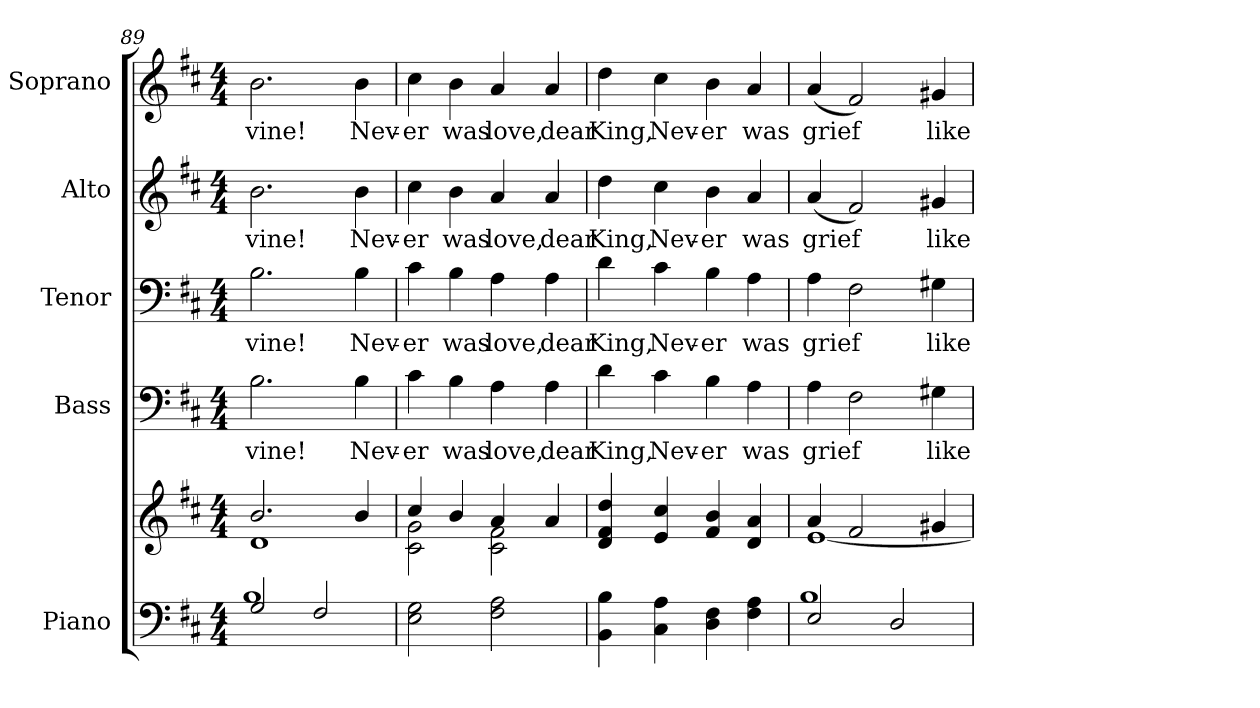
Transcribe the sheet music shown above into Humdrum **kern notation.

**kern	**kern	**kern	**text	**kern	**text	**kern	**text	**kern	**text
*part5	*part5	*part4	*part4	*part3	*part3	*part2	*part2	*part1	*part1
*staff6	*staff5	*staff4	*staff4	*staff3	*staff3	*staff2	*staff2	*staff1	*staff1
*I"Piano	*	*I"Bass	*	*I"Tenor	*	*I"Alto	*	*I"Soprano	*
*I'Pno.	*	*I'B.	*	*I'T.	*	*I'A.	*	*I'S.	*
*clefF4	*clefG2	*clefF4	*	*clefF4	*	*clefG2	*	*clefG2	*
*k[f#c#]	*k[f#c#]	*k[f#c#]	*	*k[f#c#]	*	*k[f#c#]	*	*k[f#c#]	*
*D:	*D:	*D:	*	*D:	*	*D:	*	*D:	*
*M4/4	*M4/4	*M4/4	*	*M4/4	*	*M4/4	*	*M4/4	*
=89	=89	=89	=89	=89	=89	=89	=89	=89	=89
*^	*^	*	*	*	*	*	*	*	*
!	!	!	!	!	!LO:LY:b:color=#000000	!	!	!	!	!	!
!	!	!	!	!	!	!	!LO:LY:b:color=#000000	!	!	!	!
!	!	!	!	!	!	!	!	!	!LO:LY:b:color=#000000	!	!
!	!	!	!	!	!	!	!	!	!	!	!LO:LY:b:color=#000000
2Gi/	1Bi	2.bi/	1di	2.Bi\	-vine!	2.Bi\	-vine!	2.bi\	-vine!	2.bi\	-vine!
2F#i/	.	.	.	.	.	.	.	.	.	.	.
!	!	!	!	!	!LO:LY:b:color=#000000	!	!	!	!	!	!
!	!	!	!	!	!	!	!LO:LY:b:color=#000000	!	!	!	!
!	!	!	!	!	!	!	!	!	!LO:LY:b:color=#000000	!	!
!	!	!	!	!	!	!	!	!	!	!	!LO:LY:b:color=#000000
.	.	4bi/	.	4Bi\	Nev-	4Bi\	Nev-	4bi\	Nev-	4bi\	Nev-
*v	*v	*	*	*	*	*	*	*	*	*	*
=90	=90	=90	=90	=90	=90	=90	=90	=90	=90	=90
!	!	!	!	!LO:LY:b:color=#000000	!	!	!	!	!	!
!	!	!	!	!	!	!LO:LY:b:color=#000000	!	!	!	!
!	!	!	!	!	!	!	!	!LO:LY:b:color=#000000	!	!
!	!	!	!	!	!	!	!	!	!	!LO:LY:b:color=#000000
2Ei\ 2Gi	4cc#i/	2c#i\ 2gi	4c#i\	-er	4c#i\	-er	4cc#i\	-er	4cc#i\	-er
!	!	!	!	!LO:LY:b:color=#000000	!	!	!	!	!	!
!	!	!	!	!	!	!LO:LY:b:color=#000000	!	!	!	!
!	!	!	!	!	!	!	!	!LO:LY:b:color=#000000	!	!
!	!	!	!	!	!	!	!	!	!	!LO:LY:b:color=#000000
.	4bi/	.	4Bi\	was	4Bi\	was	4bi\	was	4bi\	was
!	!	!	!	!LO:LY:b:color=#000000	!	!	!	!	!	!
!	!	!	!	!	!	!LO:LY:b:color=#000000	!	!	!	!
!	!	!	!	!	!	!	!	!LO:LY:b:color=#000000	!	!
!	!	!	!	!	!	!	!	!	!	!LO:LY:b:color=#000000
2F#i\ 2Ai	4ai/	2c#i\ 2f#i	4Ai\	love,	4Ai\	love,	4ai/	love,	4ai/	love,
!	!	!	!	!LO:LY:b:color=#000000	!	!	!	!	!	!
!	!	!	!	!	!	!LO:LY:b:color=#000000	!	!	!	!
!	!	!	!	!	!	!	!	!LO:LY:b:color=#000000	!	!
!	!	!	!	!	!	!	!	!	!	!LO:LY:b:color=#000000
.	4ai/	.	4Ai\	dear	4Ai\	dear	4ai/	dear	4ai/	dear
*	*v	*v	*	*	*	*	*	*	*	*
!!LO:PB:g=z
=91	=91	=91	=91	=91	=91	=91	=91	=91	=91
!	!	!	!LO:LY:b:color=#000000	!	!	!	!	!	!
!	!	!	!	!	!LO:LY:b:color=#000000	!	!	!	!
!	!	!	!	!	!	!	!LO:LY:b:color=#000000	!	!
!	!	!	!	!	!	!	!	!	!LO:LY:b:color=#000000
4BBi\ 4Bi	4di/ 4f#i 4ddi	4di\	King,	4di\	King,	4ddi\	King,	4ddi\	King,
!	!	!	!LO:LY:b:color=#000000	!	!	!	!	!	!
!	!	!	!	!	!LO:LY:b:color=#000000	!	!	!	!
!	!	!	!	!	!	!	!LO:LY:b:color=#000000	!	!
!	!	!	!	!	!	!	!	!	!LO:LY:b:color=#000000
4C#i\ 4Ai	4ei/ 4cc#i	4c#i\	Nev-	4c#i\	Nev-	4cc#i\	Nev-	4cc#i\	Nev-
!	!	!	!LO:LY:b:color=#000000	!	!	!	!	!	!
!	!	!	!	!	!LO:LY:b:color=#000000	!	!	!	!
!	!	!	!	!	!	!	!LO:LY:b:color=#000000	!	!
!	!	!	!	!	!	!	!	!	!LO:LY:b:color=#000000
4Di\ 4F#i	4f#i/ 4bi	4Bi\	-er	4Bi\	-er	4bi\	-er	4bi\	-er
!	!	!	!LO:LY:b:color=#000000	!	!	!	!	!	!
!	!	!	!	!	!LO:LY:b:color=#000000	!	!	!	!
!	!	!	!	!	!	!	!LO:LY:b:color=#000000	!	!
!	!	!	!	!	!	!	!	!	!LO:LY:b:color=#000000
4F#i\ 4Ai	4di/ 4ai	4Ai\	was	4Ai\	was	4ai/	was	4ai/	was
=92	=92	=92	=92	=92	=92	=92	=92	=92	=92
*^	*^	*	*	*	*	*	*	*	*
!	!	!	!	!	!LO:LY:b:color=#000000	!	!	!	!	!	!
!	!	!	!	!	!	!	!LO:LY:b:color=#000000	!	!	!	!
!	!	!	!	!	!	!	!	!	!LO:LY:b:color=#000000	!	!
!	!	!	!	!	!	!	!	!	!	!	!LO:LY:b:color=#000000
2Ei/	1Bi	4ai/	[<1ei	4Ai\	grief	4Ai\	grief	(4ai/	grief	(4ai/	grief
.	.	2f#i/	.	(2F#i\	.	(2F#i\	.	2f#i/)	.	2f#i/)	.
2Di/	.	.	.	.	.	.	.	.	.	.	.
!	!	!	!	!	!LO:LY:b:color=#000000	!	!	!	!	!	!
!	!	!	!	!	!	!	!LO:LY:b:color=#000000	!	!	!	!
!	!	!	!	!	!	!	!	!	!LO:LY:b:color=#000000	!	!
!	!	!	!	!	!	!	!	!	!	!	!LO:LY:b:color=#000000
.	.	4g#Xi/	.	4G#Xi\	like	4G#Xi\	like	4g#Xi/	like	4g#Xi/	like
*v	*v	*	*	*	*	*	*	*	*	*	*
*	*v	*v	*	*	*	*	*	*	*	*
=	=	=	=	=	=	=	=	=	=
*-	*-	*-	*-	*-	*-	*-	*-	*-	*-
